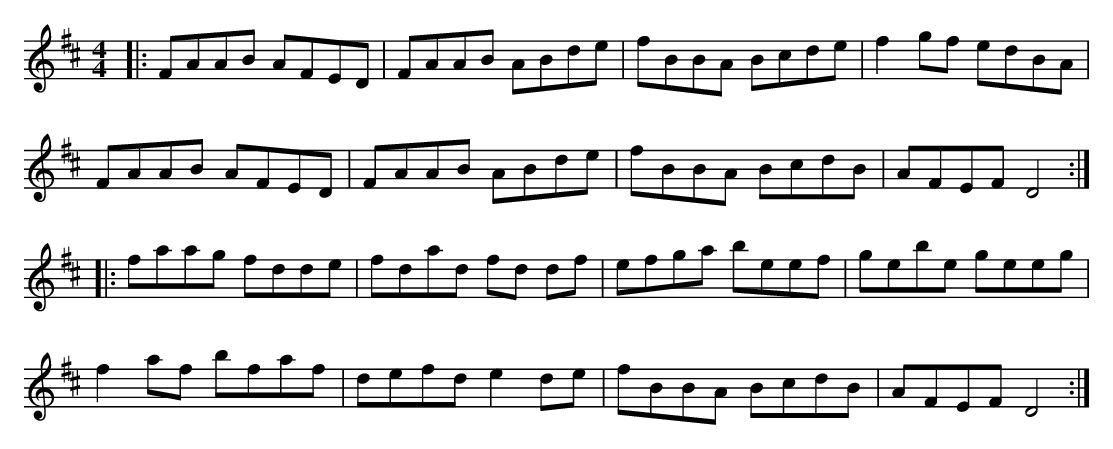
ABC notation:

X:1
M:4/4
K:D
|: FAAB AFED|FAAB ABde| fBBA Bcde| f2gf edBA|
 FAAB AFED|FAAB ABde| fBBA BcdB| AFEF D4:|
|: faag fdde|fdad fd df| efga beef| gebe geeg |
 f2af bfaf| defd e2 de| fBBA BcdB| AFEF D4:|
